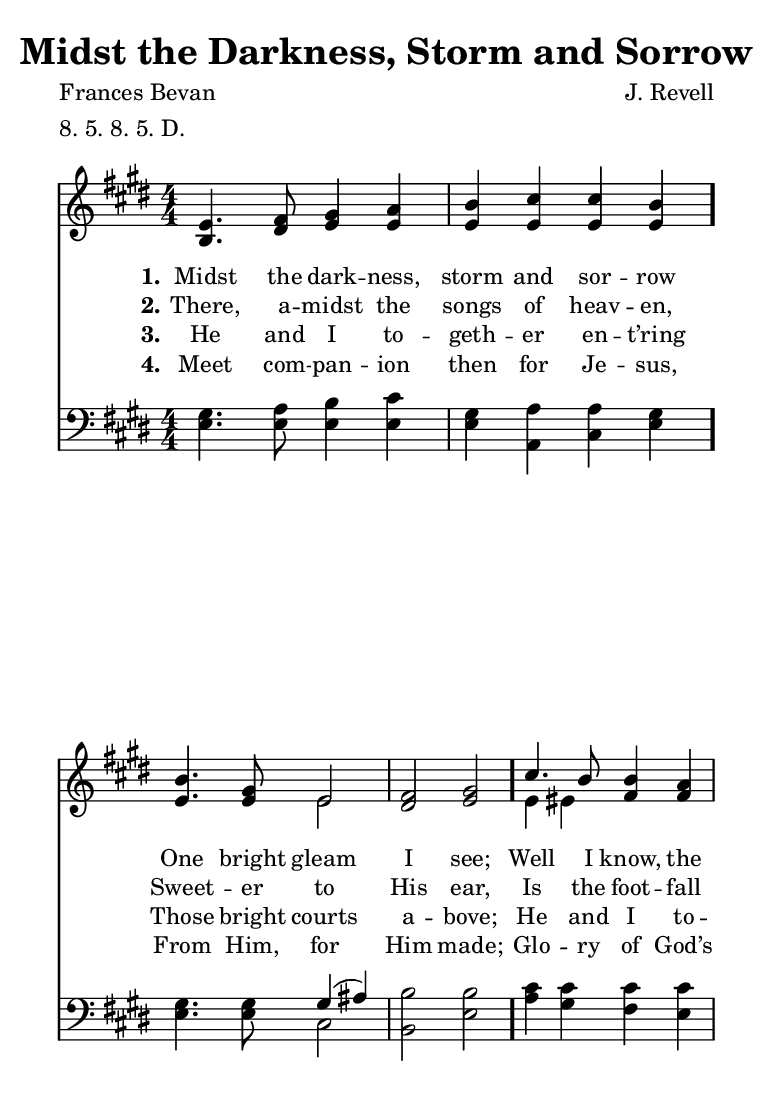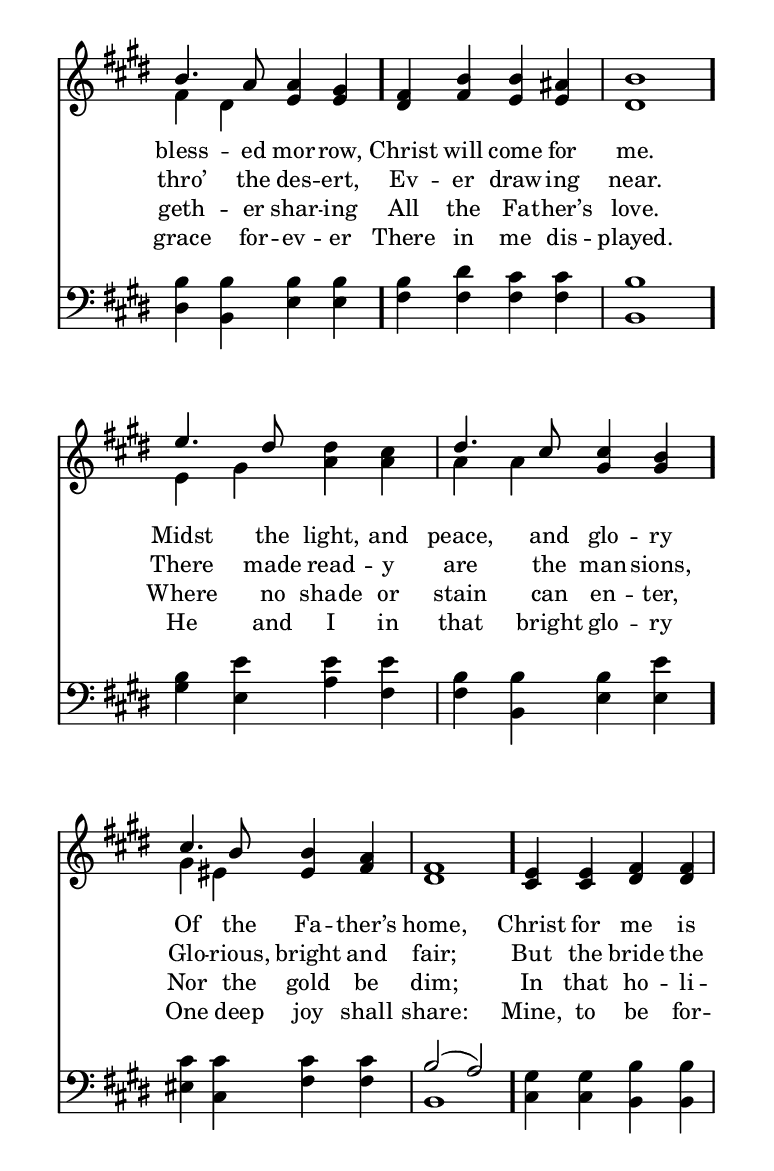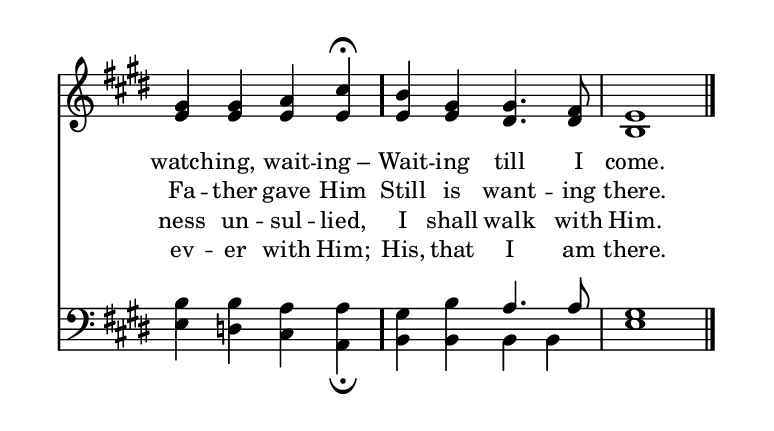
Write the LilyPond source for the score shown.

\include "common/global.ily"
\paper {
  \include "common/paper.ily"
}

\header{
  hymnnumber = "239"
  title = "Midst the Darkness, Storm and Sorrow"
  tunename = ""
  meter = "8. 5. 8. 5. D."
  poet = "Frances Bevan"
  composer = "J. Revell"
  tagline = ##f
}

ta = { \tempo 4=90 }
tb = { \tempo 4=45 }

global = {
  \include "common/overrides.ily"
  \override Staff.TimeSignature.style = #'numbered
  \time 4/4
  \override Score.MetronomeMark.transparent = ##t % hide all fermata changes too
  \ta
  \key e \major
  \autoBeamOff
}

notesSoprano = {
\global
\relative c' {

  e4. fis8 gis4 a | b cis cis b |
  b4. gis8 e2 | fis2 gis |
  cis4. b8 b4 a | b4. a8 a4 gis |
  fis4 b b ais | b1 |
  e4. dis8 dis4 cis | dis4. cis8 cis4 b |
  cis4. b8 b4 a | fis1 |
  e4 e fis fis | gis gis a \tb cis\fermata \ta |
  b4 gis gis4. fis8 | e1 |

  \bar "|."

}
}

notesAlto = {
\global
\relative e' {

  b4. dis8 e4 e | e e e e |
  e4. e8 e2 | dis e |
  e4 eis fis fis | fis dis e e |
  dis fis e e | dis1 |
  e4 gis a a | a a gis gis |
  gis4 eis eis fis | dis1 |
  cis4 cis dis dis | e e e e |
  e4 e dis4. dis8 | b1 |

}
}

notesTenor = {
\global
\relative a {

  gis4. a8 b4 cis | gis a a gis |
  gis4. gis8 gis4( ais) | b2 b |
  cis4 cis cis cis | b b b b |
  b4 dis cis cis | b1 |
  b4 e e e | b b b e |
  cis4 cis cis cis | b2( a) |
  gis4 gis b b | b b a a |
  gis4 b a4. a8 | gis1 |

}
}

notesBass = {
\global
\relative f {

  e4. e8 e4 e | e a, cis e |
  e4. e8 cis2 | b e |
  a4 gis fis e | dis b e e |
  fis4 fis fis fis | b,1 |
  gis'4 e a fis | fis b, e e |
  eis cis fis fis | b,1 |
  cis4 cis b b | e d cis a_\fermata |
  b4 b b b | e1 |

}
}

wordsA = \lyricmode {
\set stanza = "1."

Midst the dark -- ness, storm and sor -- row \bar "."
One bright gleam I see; \bar "."
Well I know, the bless -- ed mor -- row, \bar "."
Christ will come for me. \bar "."
Midst the light, and peace, and glo -- ry \bar "."
Of the Fa -- ther’s home, \bar "."
Christ for me is watch -- ing, wait -- ing_– \bar "."
Wait -- ing till I come. \bar "."

}

wordsB = \lyricmode {
\set stanza = "2."

There, a -- midst the songs of heav -- en,
Sweet -- er to His ear,
Is the foot -- fall thro’ the des -- ert,
Ev -- er draw -- ing near.
There made read -- y are the man -- sions,
Glo -- rious, bright and fair;
But the bride the Fa -- ther gave Him
Still is want -- ing there.

}

wordsC = \lyricmode {
\set stanza = "3."

He and I to -- geth -- er en -- t’ring
Those bright courts a -- bove;
He and I to -- geth -- er shar -- ing
All the Fa -- ther’s love.
Where no shade or stain can en -- ter,
Nor the gold be dim; % blue book puts "Or" for "Nor"
In that ho -- li -- ness un -- sul -- lied,
I shall walk with Him.

}

wordsD = \lyricmode {
\set stanza = "4."

Meet com -- pan -- ion then for Je -- sus,
From Him, for Him made;
Glo -- ry of God’s grace for -- ev -- er
There in me dis -- played.
He and I in that bright glo -- ry
One deep joy shall share:
Mine, to be for -- ev -- er with Him;
His, that I am there.

}

\score {
  \context ChoirStaff <<
    \context Staff = upper <<
      \set Staff.autoBeaming = ##f
      \set ChoirStaff.systemStartDelimiter = #'SystemStartBar
      \set ChoirStaff.printPartCombineTexts = ##f
      \partcombine #'(2 . 11) \notesSoprano \notesAlto
      \context NullVoice = sopranos { \voiceOne << \notesSoprano >> }
      \context Lyrics = one   \lyricsto sopranos \wordsA
      \context Lyrics = two   \lyricsto sopranos \wordsB
      \context Lyrics = three \lyricsto sopranos \wordsC
      \context Lyrics = four  \lyricsto sopranos \wordsD
    >>
    \context Staff = men <<
      \set Staff.autoBeaming = ##f
      \clef bass
      \set ChoirStaff.printPartCombineTexts = ##f
      \partcombine #'(2 . 11) \notesTenor \notesBass
    >>
  >>
  \layout {
    \include "common/layout.ily"
  }
  #(cond ((ly:get-option 'eog-midi-permitted) #{ \midi{
    \include "common/midi.ily"
  } #}))
}

\version "2.19.49"  % necessary for upgrading to future LilyPond versions.

% vi:set et ts=2 sw=2 ai nocindent syntax=lilypond:
